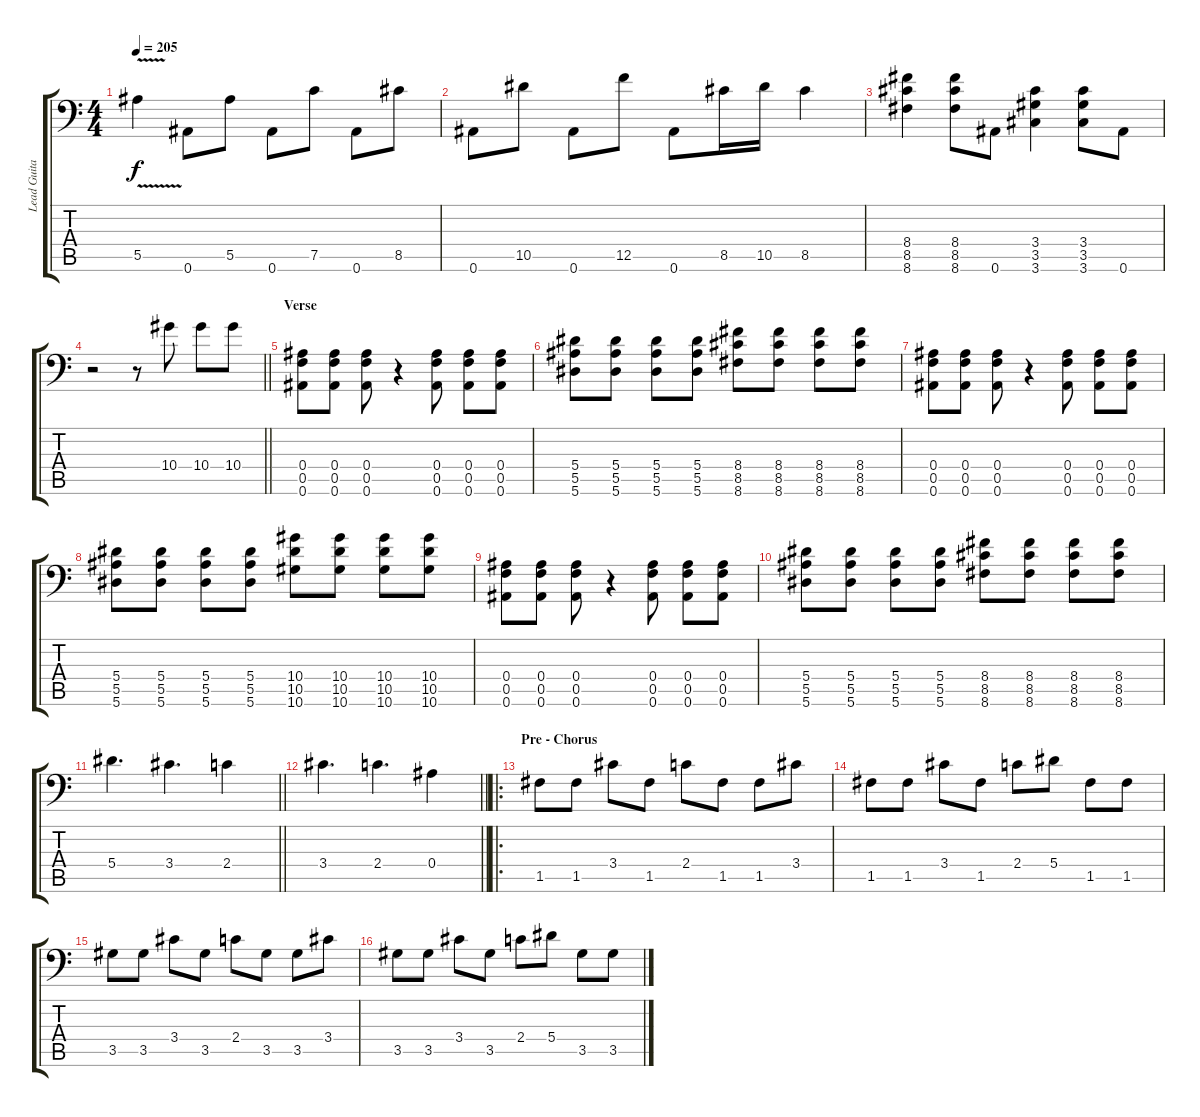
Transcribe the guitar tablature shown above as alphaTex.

\track ("Lead Guitar" "Lead Guita") {instrument distortionguitar}
\staff {score tabs}
\tuning (C4 G3 Eb3 Bb2 F2 Bb1) {hide}
\ts (4 4)
\tempo 205
\clef f4
\ks c
5.5{v}.4{dy f} 0.6.8 5.5.8 0.6.8 7.5.8 0.6.8 8.5.8 |
0.6.8 10.5.8 0.6.8 12.5.8 0.6.8 8.5.16 10.5.16 8.5.4 |
(8.4 8.5 8.6).4 (8.4 8.5 8.6).8 0.6.8 (3.4 3.5 3.6).4 (3.4 3.5 3.6).8 0.6.8 |
\barLineRight lightlight
r.2 r.8 10.4.8 10.4.8 10.4.8 |
\section ("" "Verse")
(0.4 0.5 0.6).8 (0.4 0.5 0.6).8 (0.4 0.5 0.6).8 r.4 (0.4 0.5 0.6).8 (0.4 0.5 0.6).8 (0.4 0.5 0.6).8 |
(5.4 5.5 5.6).8 (5.4 5.5 5.6).8 (5.4 5.5 5.6).8 (5.4 5.5 5.6).8 (8.4 8.5 8.6).8 (8.4 8.5 8.6).8 (8.4 8.5 8.6).8 (8.4 8.5 8.6).8 |
(0.4 0.5 0.6).8 (0.4 0.5 0.6).8 (0.4 0.5 0.6).8 r.4 (0.4 0.5 0.6).8 (0.4 0.5 0.6).8 (0.4 0.5 0.6).8 |
(5.4 5.5 5.6).8 (5.4 5.5 5.6).8 (5.4 5.5 5.6).8 (5.4 5.5 5.6).8 (10.4 10.5 10.6).8 (10.4 10.5 10.6).8 (10.4 10.5 10.6).8 (10.4 10.5 10.6).8 |
(0.4 0.5 0.6).8 (0.4 0.5 0.6).8 (0.4 0.5 0.6).8 r.4 (0.4 0.5 0.6).8 (0.4 0.5 0.6).8 (0.4 0.5 0.6).8 |
(5.4 5.5 5.6).8 (5.4 5.5 5.6).8 (5.4 5.5 5.6).8 (5.4 5.5 5.6).8 (8.4 8.5 8.6).8 (8.4 8.5 8.6).8 (8.4 8.5 8.6).8 (8.4 8.5 8.6).8 |
\barLineRight lightlight
5.4.4{d} 3.4.4{d} 2.4.4 |
\barLineRight lightlight
3.4.4{d} 2.4.4{d} 0.4.4 |
\ro
\section ("" "Pre - Chorus")
1.5.8{balance 8} 1.5.8 3.4.8 1.5.8 2.4.8 1.5.8 1.5.8 3.4.8 |
1.5.8 1.5.8 3.4.8 1.5.8 2.4.8 5.4.8 1.5.8 1.5.8 |
3.5.8 3.5.8 3.4.8 3.5.8 2.4.8 3.5.8 3.5.8 3.4.8 |
3.5.8 3.5.8 3.4.8 3.5.8 2.4.8 5.4.8 3.5.8 3.5.8
